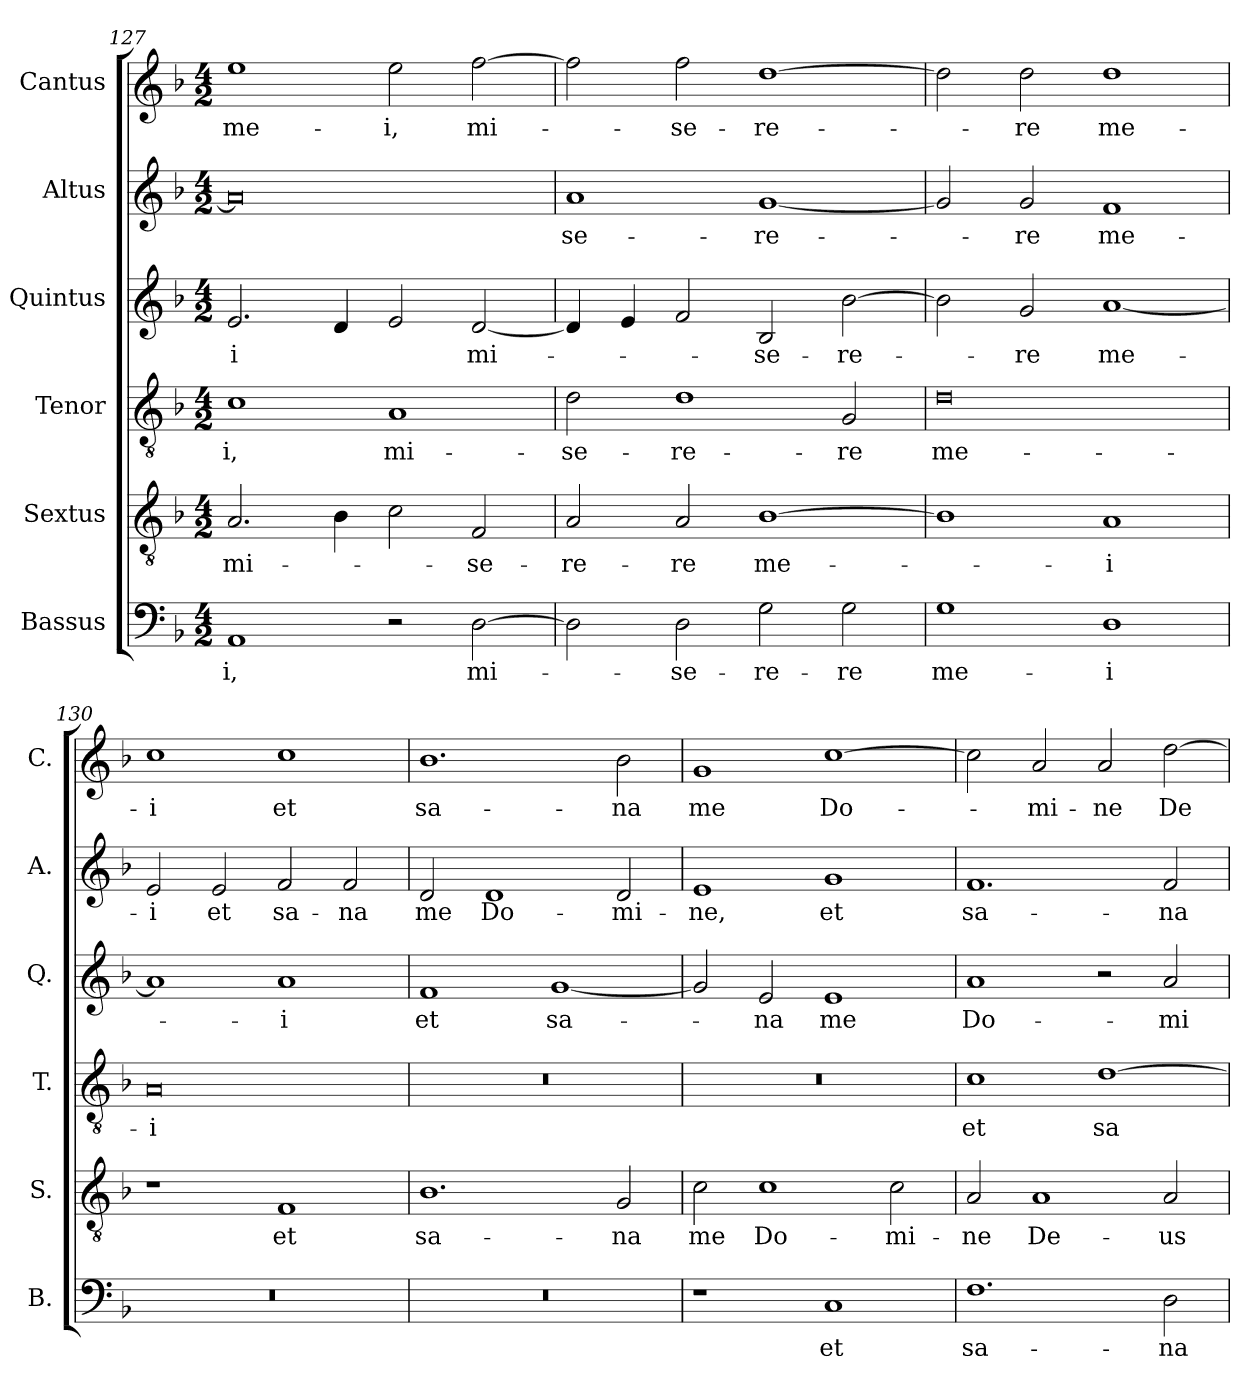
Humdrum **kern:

**kern	**text	**kern	**text	**kern	**text	**kern	**text	**kern	**text	**kern	**text
*part6	*part6	*part5	*part5	*part4	*part4	*part3	*part3	*part2	*part2	*part1	*part1
*staff6	*staff6	*staff5	*staff5	*staff4	*staff4	*staff3	*staff3	*staff2	*staff2	*staff1	*staff1
*I"Bassus	*	*I"Sextus	*	*I"Tenor	*	*I"Quintus	*	*I"Altus	*	*I"Cantus	*
*I'B.	*	*I'S.	*	*I'T.	*	*I'Q.	*	*I'A.	*	*I'C.	*
*clefF4	*	*clefGv2	*	*clefGv2	*	*clefG2	*	*clefG2	*	*clefG2	*
*k[b-]	*	*k[b-]	*	*k[b-]	*	*k[b-]	*	*k[b-]	*	*k[b-]	*
*M4/2	*	*M4/2	*	*M4/2	*	*M4/2	*	*M4/2	*	*M4/2	*
=127	=127	=127	=127	=127	=127	=127	=127	=127	=127	=127	=127
!	!LO:LY:b	!	!LO:LY:b	!	!LO:LY:b	!	!LO:LY:b	!	!	!	!LO:LY:b
1AA	-i,	2.A/	mi-	1c	-i,	2.e/	-i	0a]	.	1ee	me-
.	.	4B-\	.	.	.	4d/	.	.	.	.	.
!	!	!	!	!	!LO:LY:b	!	!	!	!	!	!LO:LY:b
2r	.	2c\	.	1A	mi-	2e/	.	.	.	2ee\	-i,
!	!LO:LY:b	!	!LO:LY:b	!	!	!	!LO:LY:b	!	!	!	!LO:LY:b
[2D\	mi-	2F/	-se-	.	.	[2d/	mi-	.	.	[2ff\	mi-
=128	=128	=128	=128	=128	=128	=128	=128	=128	=128	=128	=128
!	!	!	!LO:LY:b	!	!LO:LY:b	!	!	!	!LO:LY:b	!	!
2D\]	.	2A/	-re-	2d\	-se-	4d/]	.	1a	-se-	2ff\]	.
.	.	.	.	.	.	4e/	.	.	.	.	.
!	!LO:LY:b	!	!LO:LY:b	!	!LO:LY:b	!	!	!	!	!	!LO:LY:b
2D\	-se-	2A/	-re	1d	-re-	2f/	.	.	.	2ff\	-se-
!	!LO:LY:b	!	!LO:LY:b	!	!	!	!LO:LY:b	!	!LO:LY:b	!	!LO:LY:b
2G\	-re-	[1B-	me-	.	.	2B-/	-se-	[1g	-re-	[1dd	-re-
!	!LO:LY:b	!	!	!	!LO:LY:b	!	!LO:LY:b	!	!	!	!
2G\	-re	.	.	2G/	-re	[2b-\	-re-	.	.	.	.
=129	=129	=129	=129	=129	=129	=129	=129	=129	=129	=129	=129
!	!LO:LY:b	!	!	!	!LO:LY:b	!	!	!	!	!	!
1G	me-	1B-]	.	0d	me-	2b-\]	.	2g/]	.	2dd\]	.
!	!	!	!	!	!	!	!LO:LY:b	!	!LO:LY:b	!	!LO:LY:b
.	.	.	.	.	.	2g/	-re	2g/	-re	2dd\	-re
!	!LO:LY:b	!	!LO:LY:b	!	!	!	!LO:LY:b	!	!LO:LY:b	!	!LO:LY:b
1D	-i	1A	-i	.	.	[1a	me-	1f	me-	1dd	me-
=130	=130	=130	=130	=130	=130	=130	=130	=130	=130	=130	=130
!	!	!	!	!	!LO:LY:b	!	!	!	!LO:LY:b	!	!LO:LY:b
0r	.	1r	.	0A	-i	1a]	.	2e/	-i	1cc	-i
!	!	!	!	!	!	!	!	!	!LO:LY:b	!	!
.	.	.	.	.	.	.	.	2e/	et	.	.
!	!	!	!LO:LY:b	!	!	!	!LO:LY:b	!	!LO:LY:b	!	!LO:LY:b
.	.	1F	et	.	.	1a	-i	2f/	sa-	1cc	et
!	!	!	!	!	!	!	!	!	!LO:LY:b	!	!
.	.	.	.	.	.	.	.	2f/	-na	.	.
!!LO:LB:g=z
=131	=131	=131	=131	=131	=131	=131	=131	=131	=131	=131	=131
!	!	!	!LO:LY:b	!	!	!	!LO:LY:b	!	!LO:LY:b	!	!LO:LY:b
0r	.	1.B-	sa-	0r	.	1f	et	2d/	me	1.b-	sa-
!	!	!	!	!	!	!	!	!	!LO:LY:b	!	!
.	.	.	.	.	.	.	.	1d	Do-	.	.
!	!	!	!	!	!	!	!LO:LY:b	!	!	!	!
.	.	.	.	.	.	[1g	sa-	.	.	.	.
!	!	!	!LO:LY:b	!	!	!	!	!	!LO:LY:b	!	!LO:LY:b
.	.	2G/	-na	.	.	.	.	2d/	-mi-	2b-\	-na
=132	=132	=132	=132	=132	=132	=132	=132	=132	=132	=132	=132
!	!	!	!LO:LY:b	!	!	!	!	!	!LO:LY:b	!	!LO:LY:b
1r	.	2c\	me	0r	.	2g/]	.	1e	-ne,	1g	me
!	!	!	!LO:LY:b	!	!	!	!LO:LY:b	!	!	!	!
.	.	1c	Do-	.	.	2e/	-na	.	.	.	.
!	!LO:LY:b	!	!	!	!	!	!LO:LY:b	!	!LO:LY:b	!	!LO:LY:b
1C	et	.	.	.	.	1e	me	1g	et	[1cc	Do-
!	!	!	!LO:LY:b	!	!	!	!	!	!	!	!
.	.	2c\	-mi-	.	.	.	.	.	.	.	.
=133	=133	=133	=133	=133	=133	=133	=133	=133	=133	=133	=133
!	!LO:LY:b	!	!LO:LY:b	!	!LO:LY:b	!	!LO:LY:b	!	!LO:LY:b	!	!
1.F	sa-	2A/	-ne	1c	et	1a	Do-	1.f	sa-	2cc\]	.
!	!	!	!LO:LY:b	!	!	!	!	!	!	!	!LO:LY:b
.	.	1A	De-	.	.	.	.	.	.	2a/	-mi-
!	!	!	!	!	!LO:LY:b	!	!	!	!	!	!LO:LY:b
.	.	.	.	[1d	sa-	2r	.	.	.	2a/	-ne
!	!LO:LY:b	!	!LO:LY:b	!	!	!	!LO:LY:b	!	!LO:LY:b	!	!LO:LY:b
2D\	-na	2A/	-us	.	.	2a/	-mi-	2f/	-na	[2dd\	De-
=	=	=	=	=	=	=	=	=	=	=	=
*-	*-	*-	*-	*-	*-	*-	*-	*-	*-	*-	*-
